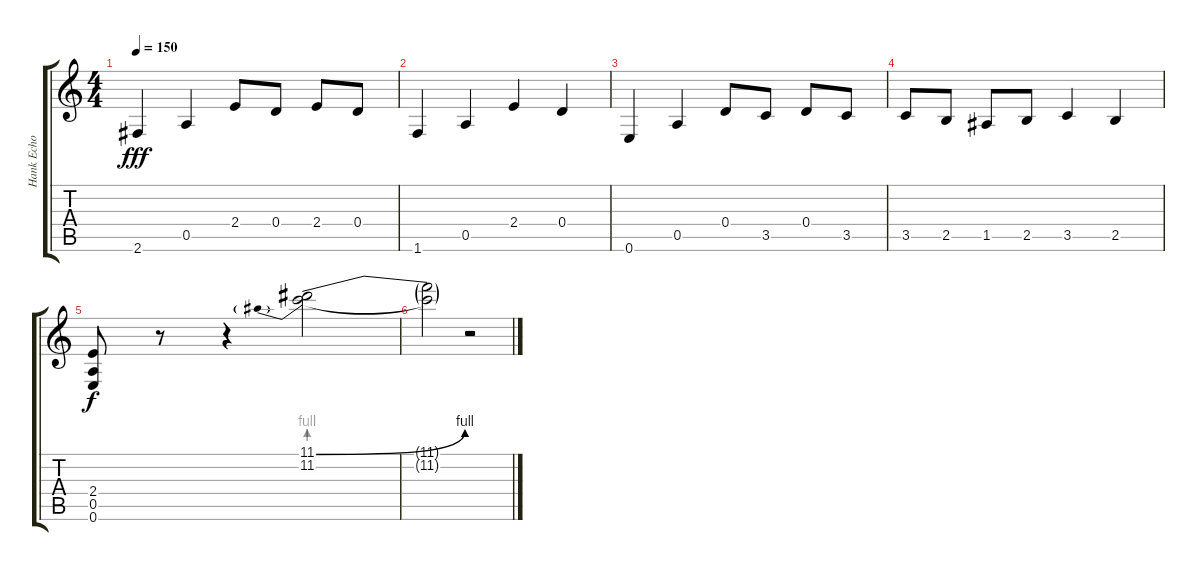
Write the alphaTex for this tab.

\track ("Hank Echo" "Hank Echo") {instrument electricguitarjazz}
\staff {score tabs}
\tuning (E4 B3 G3 D3 A2 E2) {hide}
\ts (4 4)
\tempo 150
\clef g2
\ks c
2.6.4{dy fff} 0.5.4 2.4.8 0.4.8 2.4.8 0.4.8 |
1.6.4 0.5.4 2.4.4 0.4.4 |
0.6.4 0.5.4 0.4.8 3.5.8 0.4.8 3.5.8 |
3.5.8 2.5.8 1.5.8 2.5.8 3.5.4 2.5.4 |
(2.4 0.5 0.6).8{dy f} r.8 r.4 (11.1{be (bend 0 0 60 4)} 11.2{be (prebend 0 4 60 4)}).2{volume 16 instrument distortionguitar} |
(11.1{t} 11.2{t}).2 r.2
